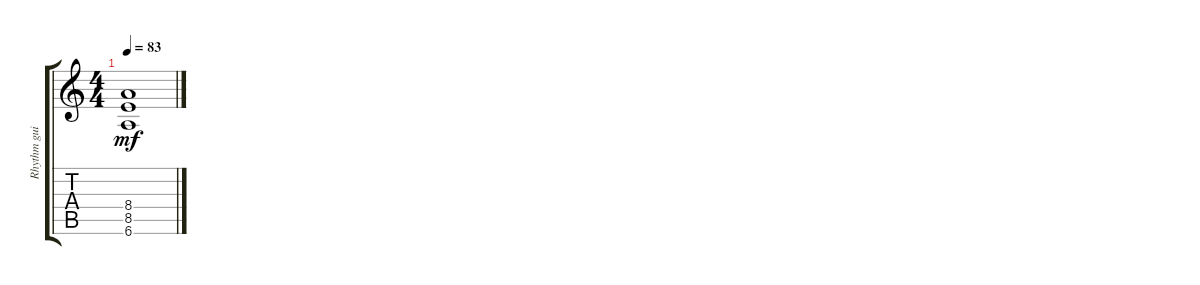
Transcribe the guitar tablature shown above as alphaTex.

\track ("Rhythm guitar - Ari" "Rhythm gui") {instrument distortionguitar}
\staff {score tabs}
\tuning (Eb4 Bb3 Gb3 Db3 Ab2 Eb2) {hide}
\ts (4 4)
\tempo 83
\clef g2
\ks c
(8.4 8.5 6.6).1{dy mf}
